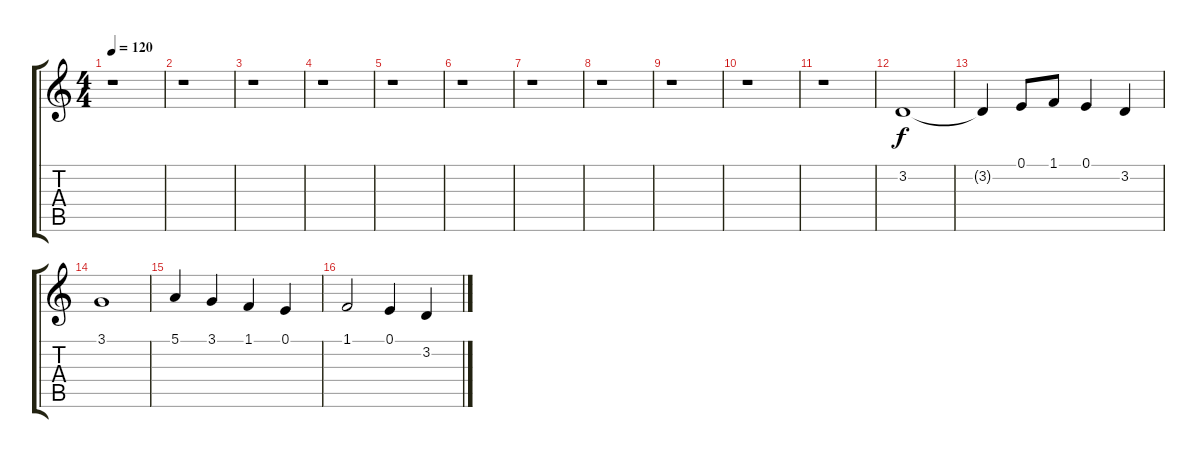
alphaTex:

\track "" {instrument choiraahs}
\staff {score tabs}
\tuning (E4 B3 G3 D3 A2 E2) {hide}
\ts (4 4)
\tempo 120
\clef g2
\ks c
r.1{dy f} |
r.1 |
r.1 |
r.1 |
r.1 |
r.1 |
r.1 |
r.1 |
r.1 |
r.1 |
r.1 |
3.2.1 |
3.2{t}.4 0.1.8 1.1.8 0.1.4 3.2.4 |
3.1.1 |
5.1.4 3.1.4 1.1.4 0.1.4 |
1.1.2 0.1.4 3.2.4
